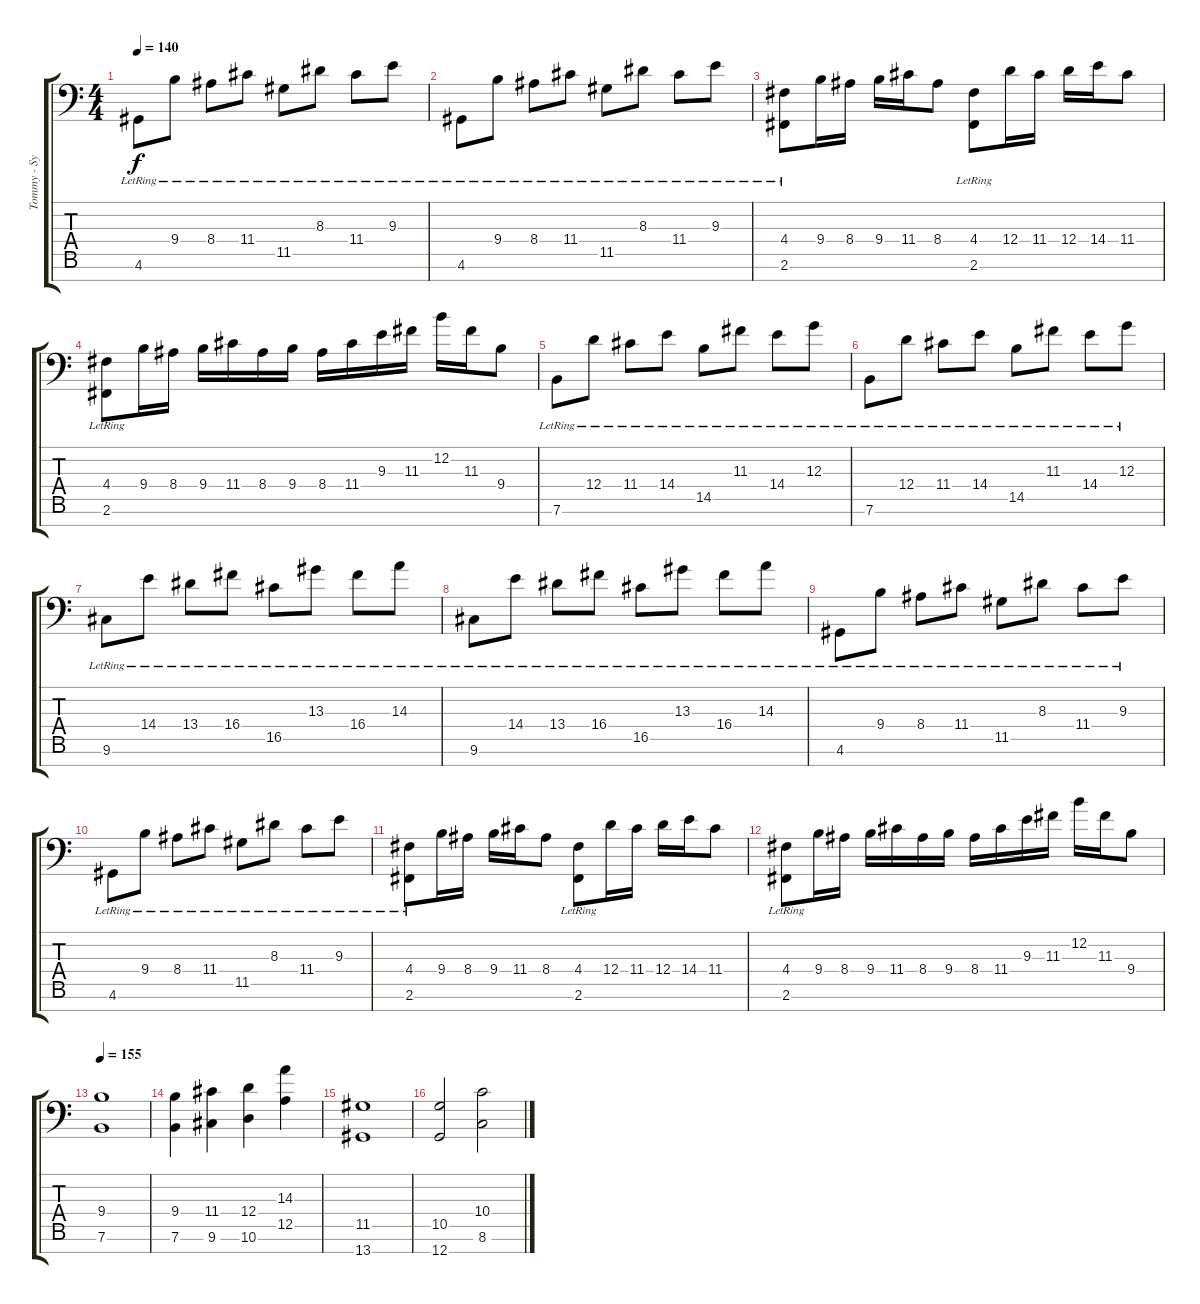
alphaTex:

\track ("Tommy - Synth" "Tommy - Sy") {instrument harpsichord}
\staff {score tabs}
\tuning (E4 B3 G3 D3 A2 E2 G1) {hide}
\ts (4 4)
\tempo 140
\clef f4
\ks c
4.6{lr}.8{dy f} 9.4{lr}.8 8.4{lr}.8 11.4{lr}.8 11.5{lr}.8 8.3{lr}.8 11.4{lr}.8 9.3{lr}.8 |
4.6{lr}.8 9.4{lr}.8 8.4{lr}.8 11.4{lr}.8 11.5{lr}.8 8.3{lr}.8 11.4{lr}.8 9.3{lr}.8 |
(4.4 2.6{lr}).8 9.4.16 8.4.16 9.4.16 11.4.16 8.4.8 (4.4 2.6{lr}).8 12.4.16 11.4.16 12.4.16 14.4.16 11.4.8 |
(4.4 2.6{lr}).8 9.4.16 8.4.16 9.4.16 11.4.16 8.4.16 9.4.16 8.4.16 11.4.16 9.3.16 11.3.16 12.2.16 11.3.16 9.4.8 |
7.6{lr}.8 12.4{lr}.8 11.4{lr}.8 14.4{lr}.8 14.5{lr}.8 11.3{lr}.8 14.4{lr}.8 12.3{lr}.8 |
7.6{lr}.8 12.4{lr}.8 11.4{lr}.8 14.4{lr}.8 14.5{lr}.8 11.3{lr}.8 14.4{lr}.8 12.3{lr}.8 |
9.6{lr}.8 14.4{lr}.8 13.4{lr}.8 16.4{lr}.8 16.5{lr}.8 13.3{lr}.8 16.4{lr}.8 14.3{lr}.8 |
9.6{lr}.8 14.4{lr}.8 13.4{lr}.8 16.4{lr}.8 16.5{lr}.8 13.3{lr}.8 16.4{lr}.8 14.3{lr}.8 |
4.6{lr}.8 9.4{lr}.8 8.4{lr}.8 11.4{lr}.8 11.5{lr}.8 8.3{lr}.8 11.4{lr}.8 9.3{lr}.8 |
4.6{lr}.8 9.4{lr}.8 8.4{lr}.8 11.4{lr}.8 11.5{lr}.8 8.3{lr}.8 11.4{lr}.8 9.3{lr}.8 |
(4.4 2.6{lr}).8 9.4.16 8.4.16 9.4.16 11.4.16 8.4.8 (4.4 2.6{lr}).8 12.4.16 11.4.16 12.4.16 14.4.16 11.4.8 |
(4.4 2.6{lr}).8 9.4.16 8.4.16 9.4.16 11.4.16 8.4.16 9.4.16 8.4.16 11.4.16 9.3.16 11.3.16 12.2.16 11.3.16 9.4.8 |
\tempo 155
(9.4 7.6).1 |
(9.4 7.6).4 (11.4 9.6).4 (12.4 10.6).4 (14.3 12.5).4 |
(11.5 13.7).1 |
(10.5 12.7).2 (10.4 8.6).2
